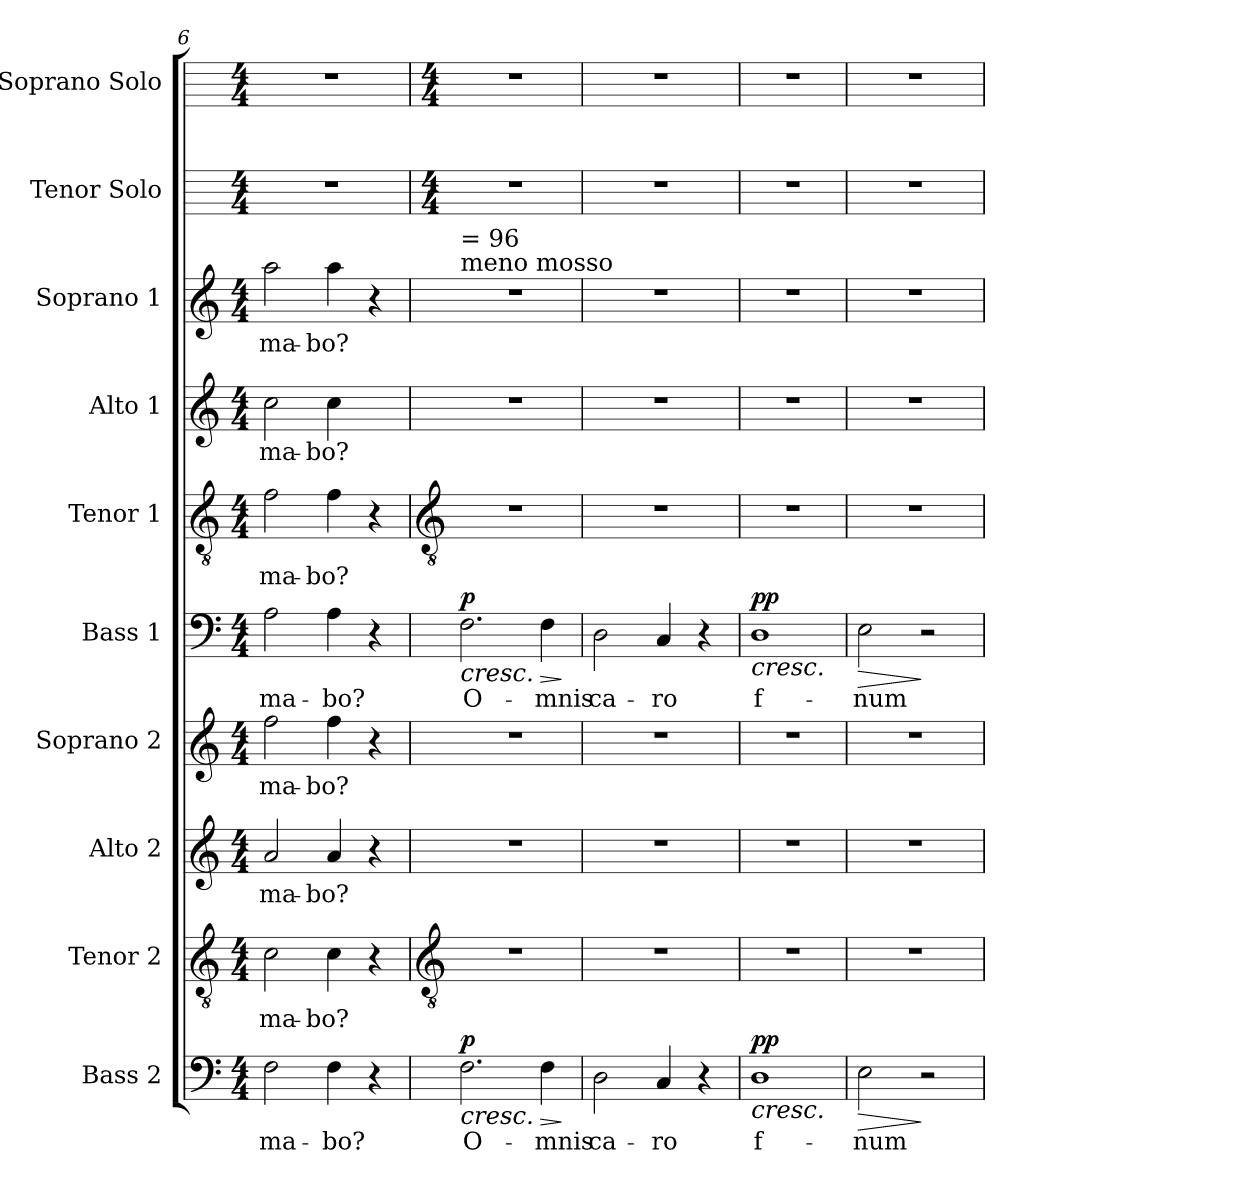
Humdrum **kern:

**kern	**text	**dynam	**kern	**text	**kern	**text	**kern	**text	**kern	**text	**dynam	**kern	**text	**kern	**text	**kern	**text	**kern	**kern
*part10	*part10	*part10	*part9	*part9	*part8	*part8	*part7	*part7	*part6	*part6	*part6	*part5	*part5	*part4	*part4	*part3	*part3	*part2	*part1
*staff10	*staff10	*staff10	*staff9	*staff9	*staff8	*staff8	*staff7	*staff7	*staff6	*staff6	*staff6	*staff5	*staff5	*staff4	*staff4	*staff3	*staff3	*staff2	*staff1
*I"Bass 2	*	*	*I"Tenor 2	*	*I"Alto 2	*	*I"Soprano 2	*	*I"Bass 1	*	*	*I"Tenor 1	*	*I"Alto 1	*	*I"Soprano 1	*	*I"Tenor Solo	*I"Soprano Solo
*I'Bass 2	*	*	*I'Tenor 2	*	*I'Alto 2	*	*I'Soprano 2	*	*I'Bass 1	*	*	*I'Tenor 1	*	*I'Alto 1	*	*I'Soprano 1	*	*I'Tenor Solo	*I'Soprano Solo
*clefF4	*	*	*clefGv2	*	*clefG2	*	*clefG2	*	*clefF4	*	*	*clefGv2	*	*clefG2	*	*clefG2	*	*	*
*k[]	*	*	*k[]	*	*k[]	*	*k[]	*	*k[]	*	*	*k[]	*	*k[]	*	*k[]	*	*	*
*C:	*	*	*C:	*	*C:	*	*C:	*	*C:	*	*	*C:	*	*C:	*	*C:	*	*	*
*M4/4	*	*	*M4/4	*	*M4/4	*	*M4/4	*	*M4/4	*	*	*M4/4	*	*M4/4	*	*M4/4	*	*M4/4	*M4/4
=6	=6	=6	=6	=6	=6	=6	=6	=6	=6	=6	=6	=6	=6	=6	=6	=6	=6	=6	=6
!	!LO:LY:b	!	!	!LO:LY:b	!	!LO:LY:b	!	!LO:LY:b	!	!LO:LY:b	!	!	!LO:LY:b	!	!LO:LY:b	!	!LO:LY:b	!	!
2F	-ma-	.	2c	-ma-	2a	-ma-	2ff	-ma-	2A	-ma-	.	2f	-ma-	2cc	-ma-	2aa	-ma-	1r	1r
!	!LO:LY:b	!	!	!LO:LY:b	!	!LO:LY:b	!	!LO:LY:b	!	!LO:LY:b	!	!	!LO:LY:b	!	!LO:LY:b	!	!LO:LY:b	!	!
4F	-bo?	.	4c	-bo?	4a	-bo?	4ff	-bo?	4A	-bo?	.	4f	-bo?	4cc	-bo?	4aa	-bo?	.	.
4r	.	.	4r	.	4r	.	4r	.	4r	.	.	4r	.	4ryy	.	4r	.	.	.
!!LO:LB:g=z
=7	=7	=7	=7	=7	=7	=7	=7	=7	=7	=7	=7	=7	=7	=7	=7	=7	=7	=7	=7
*	*	*	*clefGv2	*	*	*	*	*	*	*	*	*clefGv2	*	*	*	*	*	*	*
*	*	*	*	*	*	*	*	*	*	*	*	*	*	*	*	*	*	*M4/4	*M4/4
!	!	!	!	!	!	!	!	!	!	!	!	!	!	!	!	!LO:TX:a:t=meno mosso	!	!	!
!	!	!	!	!	!	!	!	!	!	!	!	!	!	!	!	!LO:TX:a:t== 96	!	!	!
!	!LO:LY:b	!LO:HP:b	!	!	!	!	!	!	!	!LO:LY:b	!LO:HP:b	!	!	!	!	!	!	!	!
!	!	!LO:DY:n=1:a	!	!	!	!	!	!	!	!	!LO:DY:n=1:a	!	!	!	!	!	!	!	!
2.F	O-	< p	1r	.	1r	.	1r	.	2.F	O-	< p	1r	.	1r	.	1r	.	1r	1r
!	!LO:LY:b	!LO:HP:b	!	!	!	!	!	!	!	!LO:LY:b	!LO:HP:b	!	!	!	!	!	!	!	!
4F	-mnis	>	.	.	.	.	.	.	4F	-mnis	>	.	.	.	.	.	.	.	.
.	.	[ ]	.	.	.	.	.	.	.	.	[ ]	.	.	.	.	.	.	.	.
=8	=8	=8	=8	=8	=8	=8	=8	=8	=8	=8	=8	=8	=8	=8	=8	=8	=8	=8	=8
!	!LO:LY:b	!	!	!	!	!	!	!	!	!LO:LY:b	!	!	!	!	!	!	!	!	!
2D	ca-	.	1r	.	1r	.	1r	.	2D	ca-	.	1r	.	1r	.	1r	.	1r	1r
!	!LO:LY:b	!	!	!	!	!	!	!	!	!LO:LY:b	!	!	!	!	!	!	!	!	!
4C	-ro	.	.	.	.	.	.	.	4C	-ro	.	.	.	.	.	.	.	.	.
4r	.	.	.	.	.	.	.	.	4r	.	.	.	.	.	.	.	.	.	.
=9	=9	=9	=9	=9	=9	=9	=9	=9	=9	=9	=9	=9	=9	=9	=9	=9	=9	=9	=9
!	!LO:LY:b	!LO:HP:b	!	!	!	!	!	!	!	!LO:LY:b	!LO:HP:b	!	!	!	!	!	!	!	!
!	!	!LO:DY:n=1:a	!	!	!	!	!	!	!	!	!LO:DY:n=1:a	!	!	!	!	!	!	!	!
1D	f-	< pp	1r	.	1r	.	1r	.	1D	f-	< pp	1r	.	1r	.	1r	.	1r	1r
=10	=10	=10	=10	=10	=10	=10	=10	=10	=10	=10	=10	=10	=10	=10	=10	=10	=10	=10	=10
!	!LO:LY:b	!LO:HP:b	!	!	!	!	!	!	!	!LO:LY:b	!LO:HP:b	!	!	!	!	!	!	!	!
2E	-num	>	1r	.	1r	.	1r	.	2E	-num	>	1r	.	1r	.	1r	.	1r	1r
2r	.	[ ]	.	.	.	.	.	.	2r	.	[ ]	.	.	.	.	.	.	.	.
=	=	=	=	=	=	=	=	=	=	=	=	=	=	=	=	=	=	=	=
*-	*-	*-	*-	*-	*-	*-	*-	*-	*-	*-	*-	*-	*-	*-	*-	*-	*-	*-	*-
